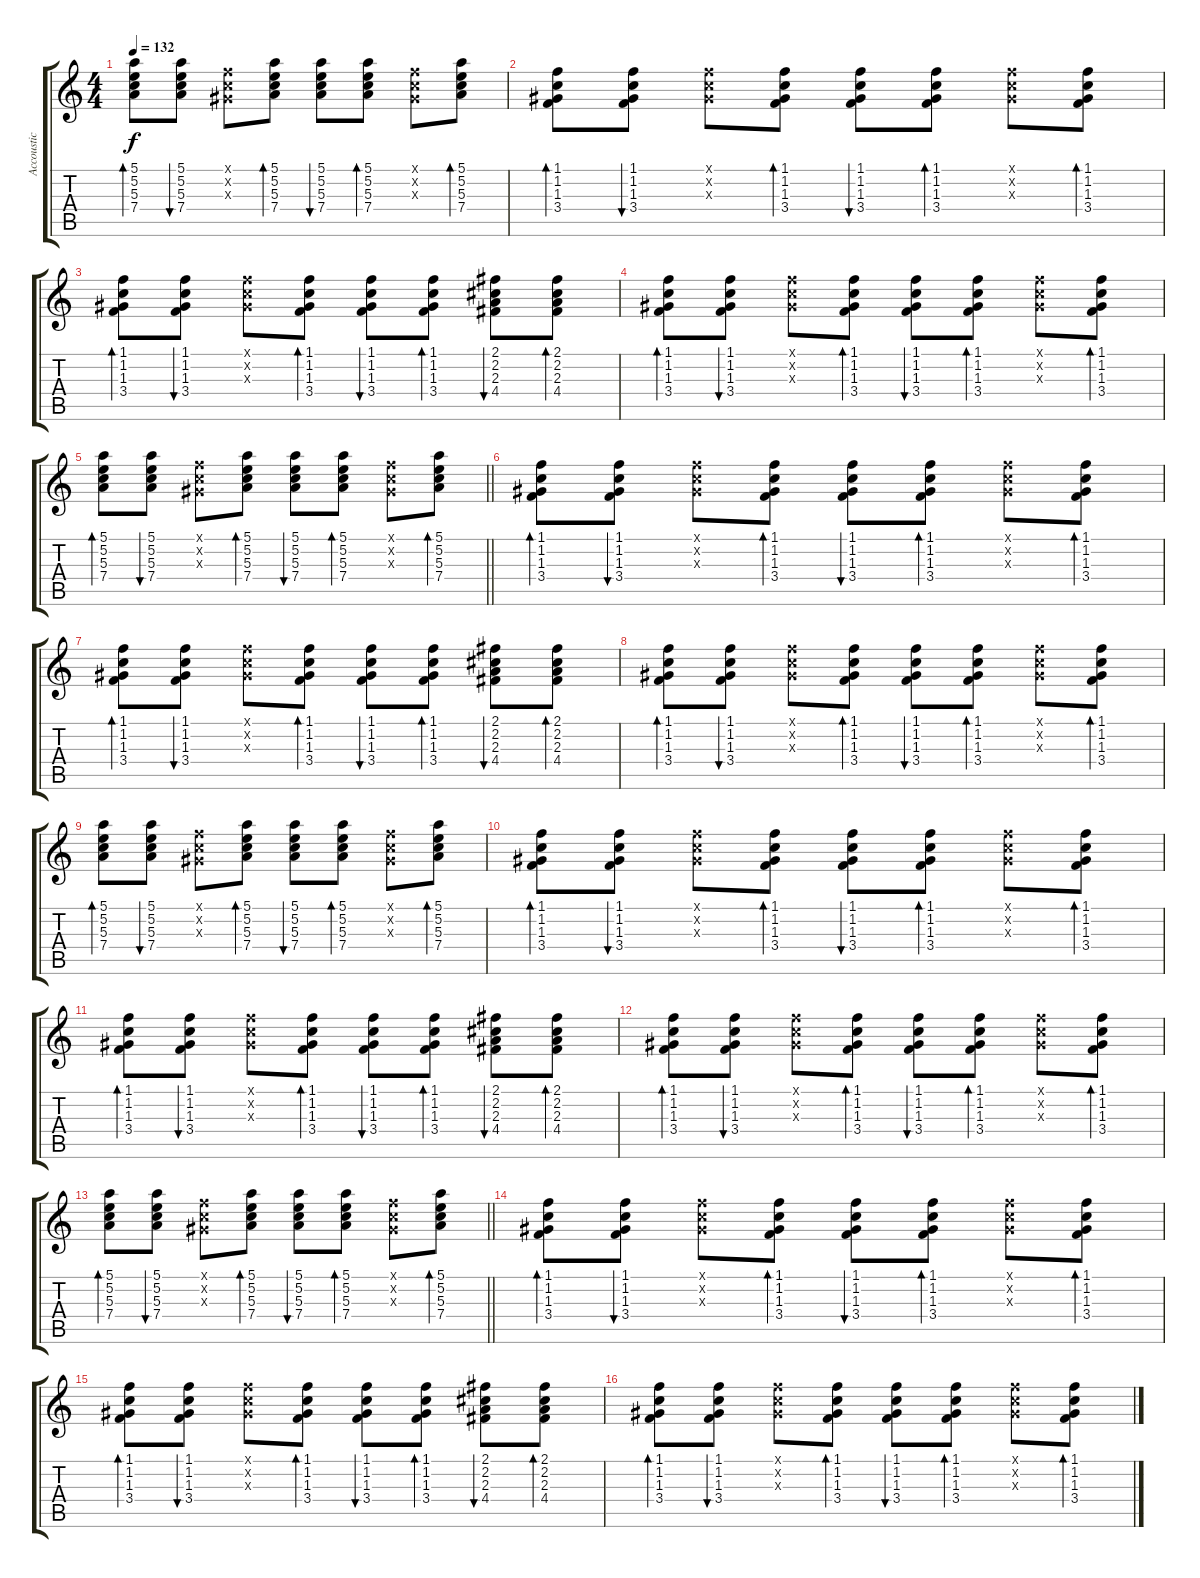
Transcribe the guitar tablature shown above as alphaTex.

\track ("Accoustic" "Accoustic") {instrument acousticguitarnylon}
\staff {score tabs}
\tuning (E4 B3 G3 D3 A2 E2) {hide}
\ts (4 4)
\tempo 132
\clef g2
\ks c
(5.1 5.2 5.3 7.4).8{bd 60 dy f} (5.1 5.2 5.3 7.4).8{bu 60} (1.1{x} 1.2{x} 1.3{x}).8 (5.1 5.2 5.3 7.4).8{bd 60} (5.1 5.2 5.3 7.4).8{bu 60} (5.1 5.2 5.3 7.4).8{bd 60} (1.1{x} 1.2{x} 1.3{x}).8 (5.1 5.2 5.3 7.4).8{bd 60} |
(1.1 1.2 1.3 3.4).8{bd 60} (1.1 1.2 1.3 3.4).8{bu 60} (1.1{x} 1.2{x} 1.3{x}).8 (1.1 1.2 1.3 3.4).8{bd 60} (1.1 1.2 1.3 3.4).8{bu 60} (1.1 1.2 1.3 3.4).8{bd 60} (1.1{x} 1.2{x} 1.3{x}).8 (1.1 1.2 1.3 3.4).8{bd 60} |
(1.1 1.2 1.3 3.4).8{bd 60} (1.1 1.2 1.3 3.4).8{bu 60} (1.1{x} 1.2{x} 1.3{x}).8 (1.1 1.2 1.3 3.4).8{bd 60} (1.1 1.2 1.3 3.4).8{bu 60} (1.1 1.2 1.3 3.4).8{bd 60} (2.1 2.2 2.3 4.4).8{bu 60} (2.1 2.2 2.3 4.4).8{bd 60} |
(1.1 1.2 1.3 3.4).8{bd 60} (1.1 1.2 1.3 3.4).8{bu 60} (1.1{x} 1.2{x} 1.3{x}).8 (1.1 1.2 1.3 3.4).8{bd 60} (1.1 1.2 1.3 3.4).8{bu 60} (1.1 1.2 1.3 3.4).8{bd 60} (1.1{x} 1.2{x} 1.3{x}).8 (1.1 1.2 1.3 3.4).8{bd 60} |
\barLineRight lightlight
(5.1 5.2 5.3 7.4).8{bd 60} (5.1 5.2 5.3 7.4).8{bu 60} (1.1{x} 1.2{x} 1.3{x}).8 (5.1 5.2 5.3 7.4).8{bd 60} (5.1 5.2 5.3 7.4).8{bu 60} (5.1 5.2 5.3 7.4).8{bd 60} (1.1{x} 1.2{x} 1.3{x}).8 (5.1 5.2 5.3 7.4).8{bd 60} |
(1.1 1.2 1.3 3.4).8{bd 60} (1.1 1.2 1.3 3.4).8{bu 60} (1.1{x} 1.2{x} 1.3{x}).8 (1.1 1.2 1.3 3.4).8{bd 60} (1.1 1.2 1.3 3.4).8{bu 60} (1.1 1.2 1.3 3.4).8{bd 60} (1.1{x} 1.2{x} 1.3{x}).8 (1.1 1.2 1.3 3.4).8{bd 60} |
(1.1 1.2 1.3 3.4).8{bd 60} (1.1 1.2 1.3 3.4).8{bu 60} (1.1{x} 1.2{x} 1.3{x}).8 (1.1 1.2 1.3 3.4).8{bd 60} (1.1 1.2 1.3 3.4).8{bu 60} (1.1 1.2 1.3 3.4).8{bd 60} (2.1 2.2 2.3 4.4).8{bu 60} (2.1 2.2 2.3 4.4).8{bd 60} |
(1.1 1.2 1.3 3.4).8{bd 60} (1.1 1.2 1.3 3.4).8{bu 60} (1.1{x} 1.2{x} 1.3{x}).8 (1.1 1.2 1.3 3.4).8{bd 60} (1.1 1.2 1.3 3.4).8{bu 60} (1.1 1.2 1.3 3.4).8{bd 60} (1.1{x} 1.2{x} 1.3{x}).8 (1.1 1.2 1.3 3.4).8{bd 60} |
(5.1 5.2 5.3 7.4).8{bd 60} (5.1 5.2 5.3 7.4).8{bu 60} (1.1{x} 1.2{x} 1.3{x}).8 (5.1 5.2 5.3 7.4).8{bd 60} (5.1 5.2 5.3 7.4).8{bu 60} (5.1 5.2 5.3 7.4).8{bd 60} (1.1{x} 1.2{x} 1.3{x}).8 (5.1 5.2 5.3 7.4).8{bd 60} |
(1.1 1.2 1.3 3.4).8{bd 60} (1.1 1.2 1.3 3.4).8{bu 60} (1.1{x} 1.2{x} 1.3{x}).8 (1.1 1.2 1.3 3.4).8{bd 60} (1.1 1.2 1.3 3.4).8{bu 60} (1.1 1.2 1.3 3.4).8{bd 60} (1.1{x} 1.2{x} 1.3{x}).8 (1.1 1.2 1.3 3.4).8{bd 60} |
(1.1 1.2 1.3 3.4).8{bd 60} (1.1 1.2 1.3 3.4).8{bu 60} (1.1{x} 1.2{x} 1.3{x}).8 (1.1 1.2 1.3 3.4).8{bd 60} (1.1 1.2 1.3 3.4).8{bu 60} (1.1 1.2 1.3 3.4).8{bd 60} (2.1 2.2 2.3 4.4).8{bu 60} (2.1 2.2 2.3 4.4).8{bd 60} |
(1.1 1.2 1.3 3.4).8{bd 60} (1.1 1.2 1.3 3.4).8{bu 60} (1.1{x} 1.2{x} 1.3{x}).8 (1.1 1.2 1.3 3.4).8{bd 60} (1.1 1.2 1.3 3.4).8{bu 60} (1.1 1.2 1.3 3.4).8{bd 60} (1.1{x} 1.2{x} 1.3{x}).8 (1.1 1.2 1.3 3.4).8{bd 60} |
\barLineRight lightlight
(5.1 5.2 5.3 7.4).8{bd 60} (5.1 5.2 5.3 7.4).8{bu 60} (1.1{x} 1.2{x} 1.3{x}).8 (5.1 5.2 5.3 7.4).8{bd 60} (5.1 5.2 5.3 7.4).8{bu 60} (5.1 5.2 5.3 7.4).8{bd 60} (1.1{x} 1.2{x} 1.3{x}).8 (5.1 5.2 5.3 7.4).8{bd 60} |
(1.1 1.2 1.3 3.4).8{bd 60} (1.1 1.2 1.3 3.4).8{bu 60} (1.1{x} 1.2{x} 1.3{x}).8 (1.1 1.2 1.3 3.4).8{bd 60} (1.1 1.2 1.3 3.4).8{bu 60} (1.1 1.2 1.3 3.4).8{bd 60} (1.1{x} 1.2{x} 1.3{x}).8 (1.1 1.2 1.3 3.4).8{bd 60} |
(1.1 1.2 1.3 3.4).8{bd 60} (1.1 1.2 1.3 3.4).8{bu 60} (1.1{x} 1.2{x} 1.3{x}).8 (1.1 1.2 1.3 3.4).8{bd 60} (1.1 1.2 1.3 3.4).8{bu 60} (1.1 1.2 1.3 3.4).8{bd 60} (2.1 2.2 2.3 4.4).8{bu 60} (2.1 2.2 2.3 4.4).8{bd 60} |
(1.1 1.2 1.3 3.4).8{bd 60} (1.1 1.2 1.3 3.4).8{bu 60} (1.1{x} 1.2{x} 1.3{x}).8 (1.1 1.2 1.3 3.4).8{bd 60} (1.1 1.2 1.3 3.4).8{bu 60} (1.1 1.2 1.3 3.4).8{bd 60} (1.1{x} 1.2{x} 1.3{x}).8 (1.1 1.2 1.3 3.4).8{bd 60}
